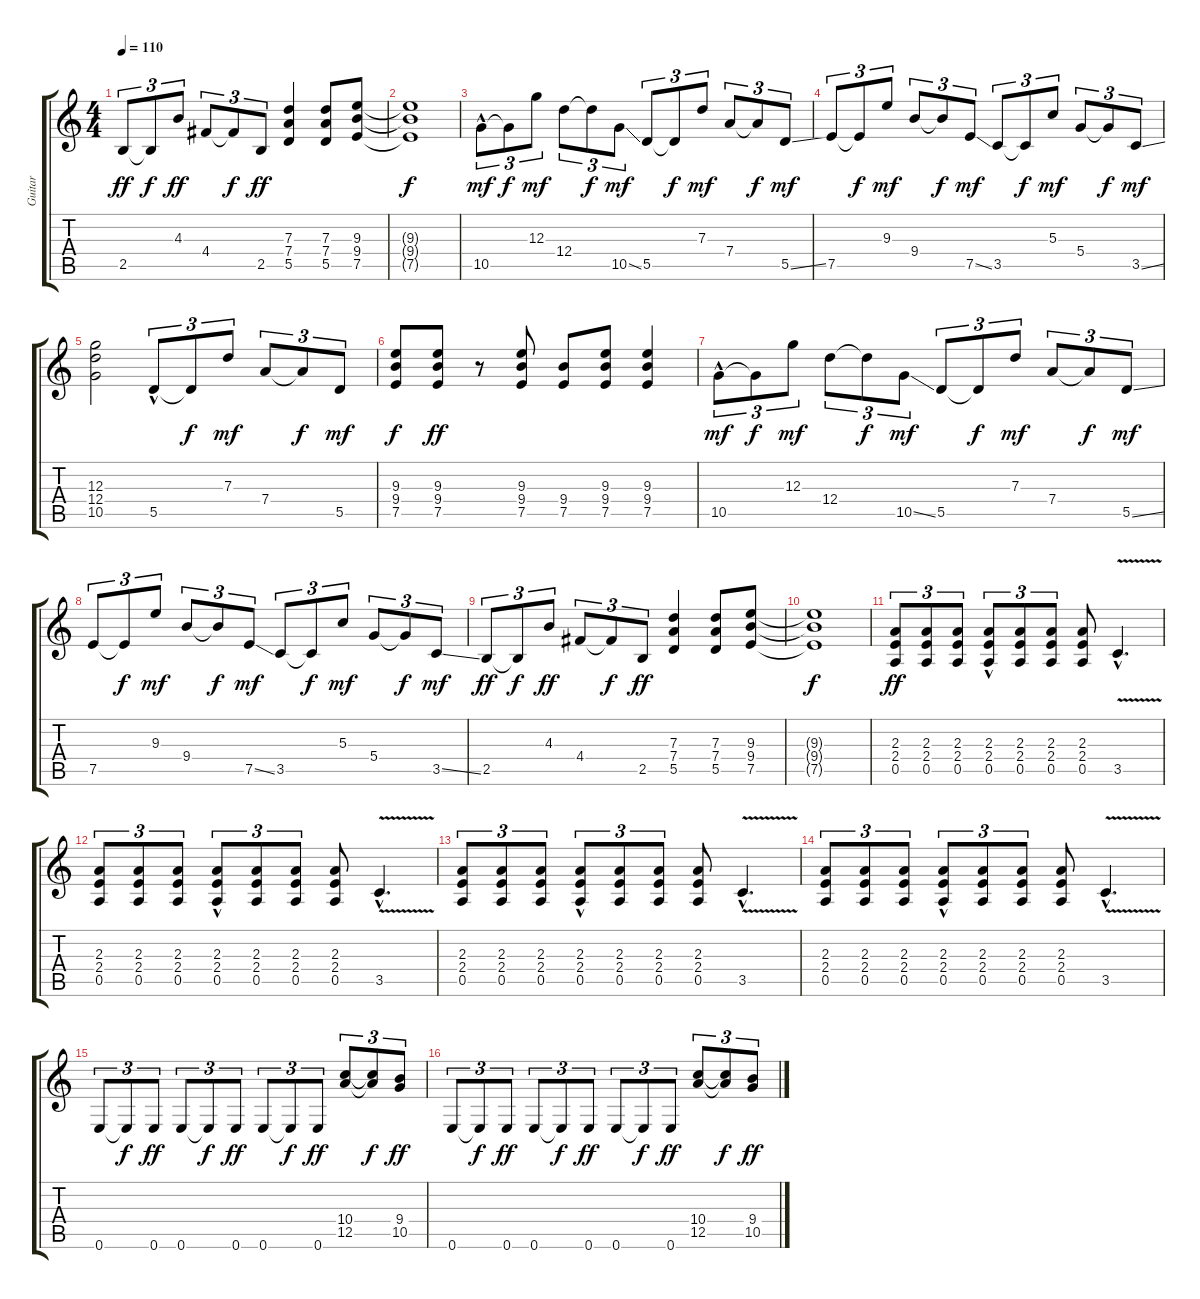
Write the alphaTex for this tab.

\track ("Guitar" "Guitar") {instrument distortionguitar}
\staff {score tabs}
\tuning (E4 B3 G3 D3 A2 E2) {hide}
\ts (4 4)
\tempo 110
\clef g2
\ks c
2.5.8{tu (3 2) dy ff} 2.5{t}.8{tu (3 2) dy f} 4.3.8{tu (3 2) dy ff} 4.4.8{tu (3 2)} 4.4{t}.8{tu (3 2) dy f} 2.5.8{tu (3 2) dy ff} (7.3 7.4 5.5).4 (7.3 7.4 5.5).8 (9.3 9.4 7.5).8 |
(9.3{t} 9.4{t} 7.5{t}).1{dy f} |
10.5{hac}.8{tu (3 2) dy mf} 10.5{t}.8{tu (3 2) dy f} 12.3.8{tu (3 2) dy mf} 12.4.8{tu (3 2)} 12.4{t}.8{tu (3 2) dy f} 10.5{ss}.8{tu (3 2) dy mf} 5.5.8{tu (3 2)} 5.5{t}.8{tu (3 2) dy f} 7.3.8{tu (3 2) dy mf} 7.4.8{tu (3 2)} 7.4{t}.8{tu (3 2) dy f} 5.5{ss}.8{tu (3 2) dy mf} |
7.5.8{tu (3 2)} 7.5{t}.8{tu (3 2) dy f} 9.3.8{tu (3 2) dy mf} 9.4.8{tu (3 2)} 9.4{t}.8{tu (3 2) dy f} 7.5{ss}.8{tu (3 2) dy mf} 3.5.8{tu (3 2)} 3.5{t}.8{tu (3 2) dy f} 5.3.8{tu (3 2) dy mf} 5.4.8{tu (3 2)} 5.4{t}.8{tu (3 2) dy f} 3.5{ss}.8{tu (3 2) dy mf} |
(12.3 12.4 10.5).2 5.5{hac}.8{tu (3 2)} 5.5{t}.8{tu (3 2) dy f} 7.3.8{tu (3 2) dy mf} 7.4.8{tu (3 2)} 7.4{t}.8{tu (3 2) dy f} 5.5.8{tu (3 2) dy mf} |
(9.3 9.4 7.5).8{dy f} (9.3 9.4 7.5).8{dy ff} r.8 (9.3 9.4 7.5).8 (9.4 7.5).8 (9.3 9.4 7.5).8 (9.3 9.4 7.5).4 |
10.5{hac}.8{tu (3 2) dy mf} 10.5{t}.8{tu (3 2) dy f} 12.3.8{tu (3 2) dy mf} 12.4.8{tu (3 2)} 12.4{t}.8{tu (3 2) dy f} 10.5{ss}.8{tu (3 2) dy mf} 5.5.8{tu (3 2)} 5.5{t}.8{tu (3 2) dy f} 7.3.8{tu (3 2) dy mf} 7.4.8{tu (3 2)} 7.4{t}.8{tu (3 2) dy f} 5.5{ss}.8{tu (3 2) dy mf} |
7.5.8{tu (3 2)} 7.5{t}.8{tu (3 2) dy f} 9.3.8{tu (3 2) dy mf} 9.4.8{tu (3 2)} 9.4{t}.8{tu (3 2) dy f} 7.5{ss}.8{tu (3 2) dy mf} 3.5.8{tu (3 2)} 3.5{t}.8{tu (3 2) dy f} 5.3.8{tu (3 2) dy mf} 5.4.8{tu (3 2)} 5.4{t}.8{tu (3 2) dy f} 3.5{ss}.8{tu (3 2) dy mf} |
2.5.8{tu (3 2) dy ff} 2.5{t}.8{tu (3 2) dy f} 4.3.8{tu (3 2) dy ff} 4.4.8{tu (3 2)} 4.4{t}.8{tu (3 2) dy f} 2.5.8{tu (3 2) dy ff} (7.3 7.4 5.5).4 (7.3 7.4 5.5).8 (9.3 9.4 7.5).8 |
(9.3{t} 9.4{t} 7.5{t}).1{dy f} |
(2.3 2.4 0.5).8{tu (3 2) dy ff} (2.3 2.4 0.5).8{tu (3 2)} (2.3 2.4 0.5).8{tu (3 2)} (2.3{hac} 2.4{hac} 0.5{hac}).8{tu (3 2)} (2.3 2.4 0.5).8{tu (3 2)} (2.3 2.4 0.5).8{tu (3 2)} (2.3 2.4 0.5).8 3.5{v hac}.4{d} |
(2.3 2.4 0.5).8{tu (3 2)} (2.3 2.4 0.5).8{tu (3 2)} (2.3 2.4 0.5).8{tu (3 2)} (2.3{hac} 2.4{hac} 0.5{hac}).8{tu (3 2)} (2.3 2.4 0.5).8{tu (3 2)} (2.3 2.4 0.5).8{tu (3 2)} (2.3 2.4 0.5).8 3.5{v hac}.4{d} |
(2.3 2.4 0.5).8{tu (3 2)} (2.3 2.4 0.5).8{tu (3 2)} (2.3 2.4 0.5).8{tu (3 2)} (2.3{hac} 2.4{hac} 0.5{hac}).8{tu (3 2)} (2.3 2.4 0.5).8{tu (3 2)} (2.3 2.4 0.5).8{tu (3 2)} (2.3 2.4 0.5).8 3.5{v hac}.4{d} |
(2.3 2.4 0.5).8{tu (3 2)} (2.3 2.4 0.5).8{tu (3 2)} (2.3 2.4 0.5).8{tu (3 2)} (2.3{hac} 2.4{hac} 0.5{hac}).8{tu (3 2)} (2.3 2.4 0.5).8{tu (3 2)} (2.3 2.4 0.5).8{tu (3 2)} (2.3 2.4 0.5).8 3.5{v hac}.4{d} |
0.6.8{tu (3 2)} 0.6{t}.8{tu (3 2) dy f} 0.6.8{tu (3 2) dy ff} 0.6.8{tu (3 2)} 0.6{t}.8{tu (3 2) dy f} 0.6.8{tu (3 2) dy ff} 0.6.8{tu (3 2)} 0.6{t}.8{tu (3 2) dy f} 0.6.8{tu (3 2) dy ff} (10.4 12.5).8{tu (3 2)} (10.4{t} 12.5{t}).8{tu (3 2) dy f} (9.4 10.5).8{tu (3 2) dy ff} |
0.6.8{tu (3 2)} 0.6{t}.8{tu (3 2) dy f} 0.6.8{tu (3 2) dy ff} 0.6.8{tu (3 2)} 0.6{t}.8{tu (3 2) dy f} 0.6.8{tu (3 2) dy ff} 0.6.8{tu (3 2)} 0.6{t}.8{tu (3 2) dy f} 0.6.8{tu (3 2) dy ff} (10.4 12.5).8{tu (3 2)} (10.4{t} 12.5{t}).8{tu (3 2) dy f} (9.4 10.5).8{tu (3 2) dy ff}
